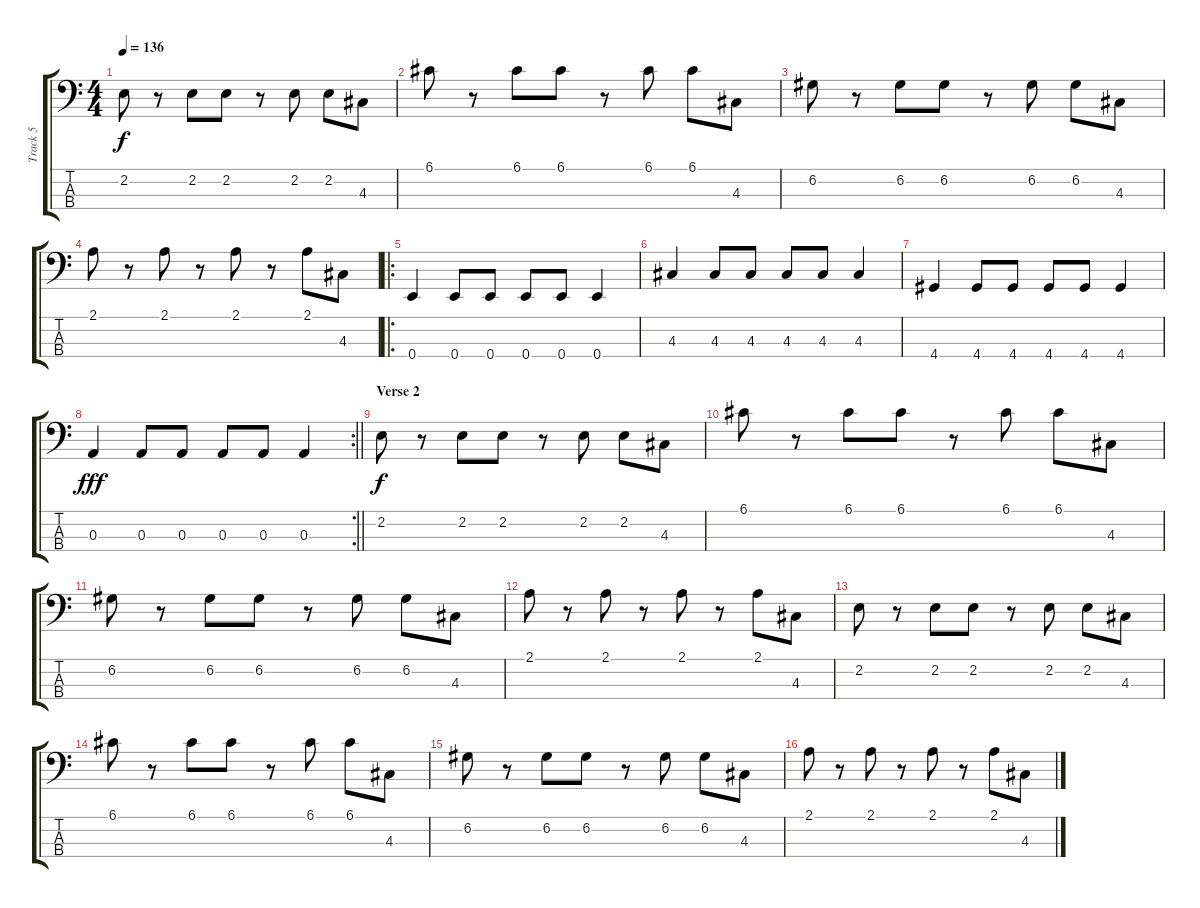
\track ("Track 5" "Track 5") {instrument electricbassfinger}
\staff {score tabs}
\tuning (G2 D2 A1 E1) {hide}
\ts (4 4)
\tempo 136
\clef f4
\ks c
2.2.8{dy f} r.8 2.2.8 2.2.8 r.8 2.2.8 2.2.8 4.3.8 |
6.1.8 r.8 6.1.8 6.1.8 r.8 6.1.8 6.1.8 4.3.8 |
6.2.8 r.8 6.2.8 6.2.8 r.8 6.2.8 6.2.8 4.3.8 |
2.1.8 r.8 2.1.8 r.8 2.1.8 r.8 2.1.8 4.3.8 |
\ro
0.4.4 0.4.8 0.4.8 0.4.8 0.4.8 0.4.4 |
4.3.4 4.3.8 4.3.8 4.3.8 4.3.8 4.3.4 |
4.4.4 4.4.8 4.4.8 4.4.8 4.4.8 4.4.4 |
\rc 2
\barLineRight lightlight
0.3.4{dy fff} 0.3.8 0.3.8 0.3.8 0.3.8 0.3.4 |
\section ("" "Verse 2")
2.2.8{dy f} r.8 2.2.8 2.2.8 r.8 2.2.8 2.2.8 4.3.8 |
6.1.8 r.8 6.1.8 6.1.8 r.8 6.1.8 6.1.8 4.3.8 |
6.2.8 r.8 6.2.8 6.2.8 r.8 6.2.8 6.2.8 4.3.8 |
2.1.8 r.8 2.1.8 r.8 2.1.8 r.8 2.1.8 4.3.8 |
2.2.8 r.8 2.2.8 2.2.8 r.8 2.2.8 2.2.8 4.3.8 |
6.1.8 r.8 6.1.8 6.1.8 r.8 6.1.8 6.1.8 4.3.8 |
6.2.8 r.8 6.2.8 6.2.8 r.8 6.2.8 6.2.8 4.3.8 |
2.1.8 r.8 2.1.8 r.8 2.1.8 r.8 2.1.8 4.3.8
